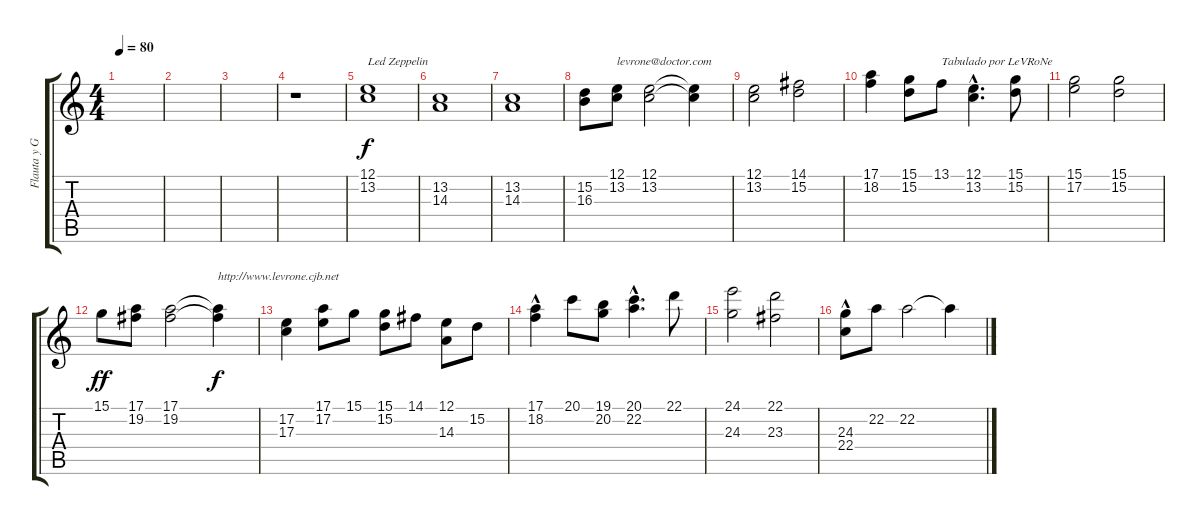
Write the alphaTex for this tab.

\track ("Flauta y Guitarra" "Flauta y G") {instrument recorder}
\staff {score tabs}
\tuning (E4 B3 G3 D3 A2 E2) {hide}
\ts (4 4)
\tempo 80
\clef g2
\ks c
|
|
|
r.1 |
(12.1 13.2).1{txt "Led Zeppelin" instrument recorder} |
(13.2 14.3).1 |
(13.2 14.3).1 |
(15.2 16.3).8 (12.1 13.2).8{txt "levrone@doctor.com"} (12.1 13.2).2 (12.1{t} 13.2{t}).4 |
(12.1 13.2).2 (14.1 15.2).2 |
(17.1 18.2).4 (15.1 15.2).8 13.1.8{txt "Tabulado por LeVRoNe"} (12.1{hac} 13.2{hac}).4{d} (15.1 15.2).8 |
(15.1 17.2).2 (15.1 15.2).2 |
15.1.8{dy ff} (17.1 19.2).8 (17.1 19.2).2 (17.1{t} 19.2{t}).4{txt "http://www.levrone.cjb.net" dy f} |
(17.2 17.3).4 (17.1 17.2).8 15.1.8 (15.1 15.2).8 14.1.8 (12.1 14.3).8 15.2.8 |
(17.1 18.2{hac}).4 20.1.8 (19.1 20.2).8 (20.1{hac} 22.2{hac}).4{d} 22.1.8 |
(24.1 24.3).2 (22.1 23.3).2 |
(24.3 22.4{hac}).8 22.2.8 22.2.2 22.2{t}.4
